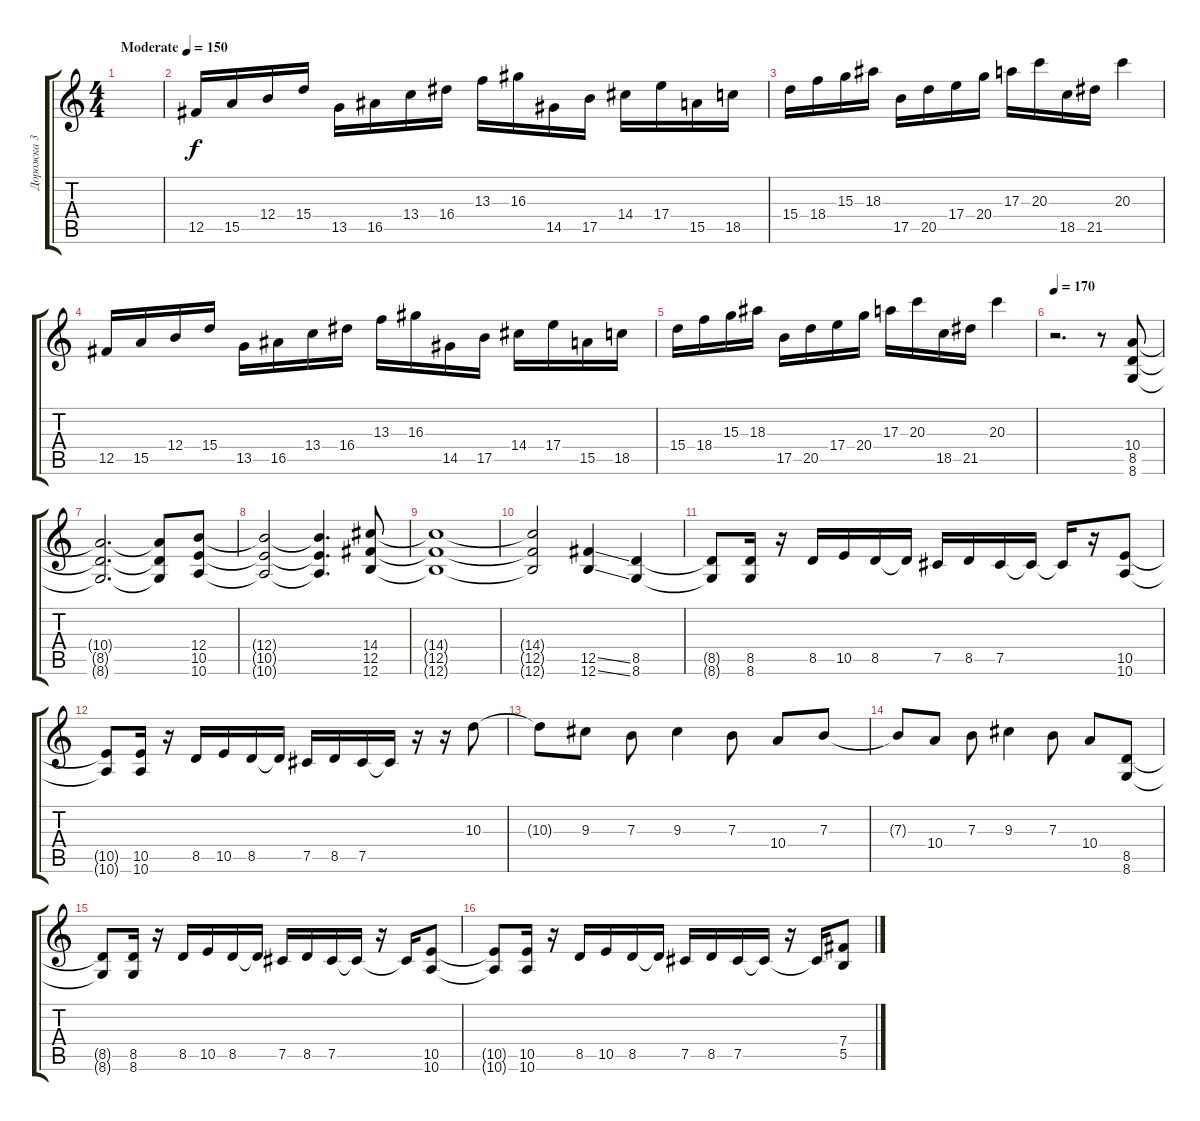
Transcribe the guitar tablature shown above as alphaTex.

\track ("Дорожка 3" "Дорожка 3") {instrument distortionguitar}
\staff {score tabs}
\tuning (Db4 Ab3 E3 B2 Gb2 B1) {hide}
\ts (4 4)
\tempo (150 "Moderate")
\clef g2
\ks c
|
12.5.16 15.5.16 12.4.16 15.4.16 13.5.16 16.5.16 13.4.16 16.4.16 13.3.16 16.3.16 14.5.16 17.5.16 14.4.16 17.4.16 15.5.16 18.5.16 |
15.4.16 18.4.16 15.3.16 18.3.16 17.5.16 20.5.16 17.4.16 20.4.16 17.3.16 20.3.16 18.5.16 21.5.16 20.3.4 |
12.5.16 15.5.16 12.4.16 15.4.16 13.5.16 16.5.16 13.4.16 16.4.16 13.3.16 16.3.16 14.5.16 17.5.16 14.4.16 17.4.16 15.5.16 18.5.16 |
15.4.16 18.4.16 15.3.16 18.3.16 17.5.16 20.5.16 17.4.16 20.4.16 17.3.16 20.3.16 18.5.16 21.5.16 20.3.4 |
\tempo 170
r.2{d} r.8 (10.4 8.5 8.6).8 |
(10.4{t} 8.5{t} 8.6{t}).2{d} (10.4{t} 8.5{t} 8.6{t}).8 (12.4 10.5 10.6).8 |
(12.4{t} 10.5{t} 10.6{t}).2 (12.4{t} 10.5{t} 10.6{t}).4{d} (14.4 12.5 12.6).8 |
(14.4{t} 12.5{t} 12.6{t}).1 |
(14.4{t} 12.5{t} 12.6{t}).2 (12.5{ss} 12.6{ss}).4 (8.5 8.6).4 |
(8.5{t} 8.6{t}).8 (8.5 8.6).16 r.16 8.5.16 10.5.16 8.5.16 8.5{t}.16 7.5.16 8.5.16 7.5.16 7.5{t}.16 7.5{t}.16 r.16 (10.5 10.6).8 |
(10.5{t} 10.6{t}).8 (10.5 10.6).16 r.16 8.5.16 10.5.16 8.5.16 8.5{t}.16 7.5.16 8.5.16 7.5.16 7.5{t}.16 r.16 r.16 10.3.8 |
10.3{t}.8 9.3.8 7.3.8 9.3.4 7.3.8 10.4.8 7.3.8 |
7.3{t}.8 10.4.8 7.3.8 9.3.4 7.3.8 10.4.8 (8.5 8.6).8 |
(8.5{t} 8.6{t}).8 (8.5 8.6).16 r.16 8.5.16 10.5.16 8.5.16 8.5{t}.16 7.5.16 8.5.16 7.5.16 7.5{t}.16 r.16 7.5{t}.16 (10.5 10.6).8 |
(10.5{t} 10.6{t}).8 (10.5 10.6).16 r.16 8.5.16 10.5.16 8.5.16 8.5{t}.16 7.5.16 8.5.16 7.5.16 7.5{t}.16 r.16 7.5{t}.16 (7.4 5.5).8
